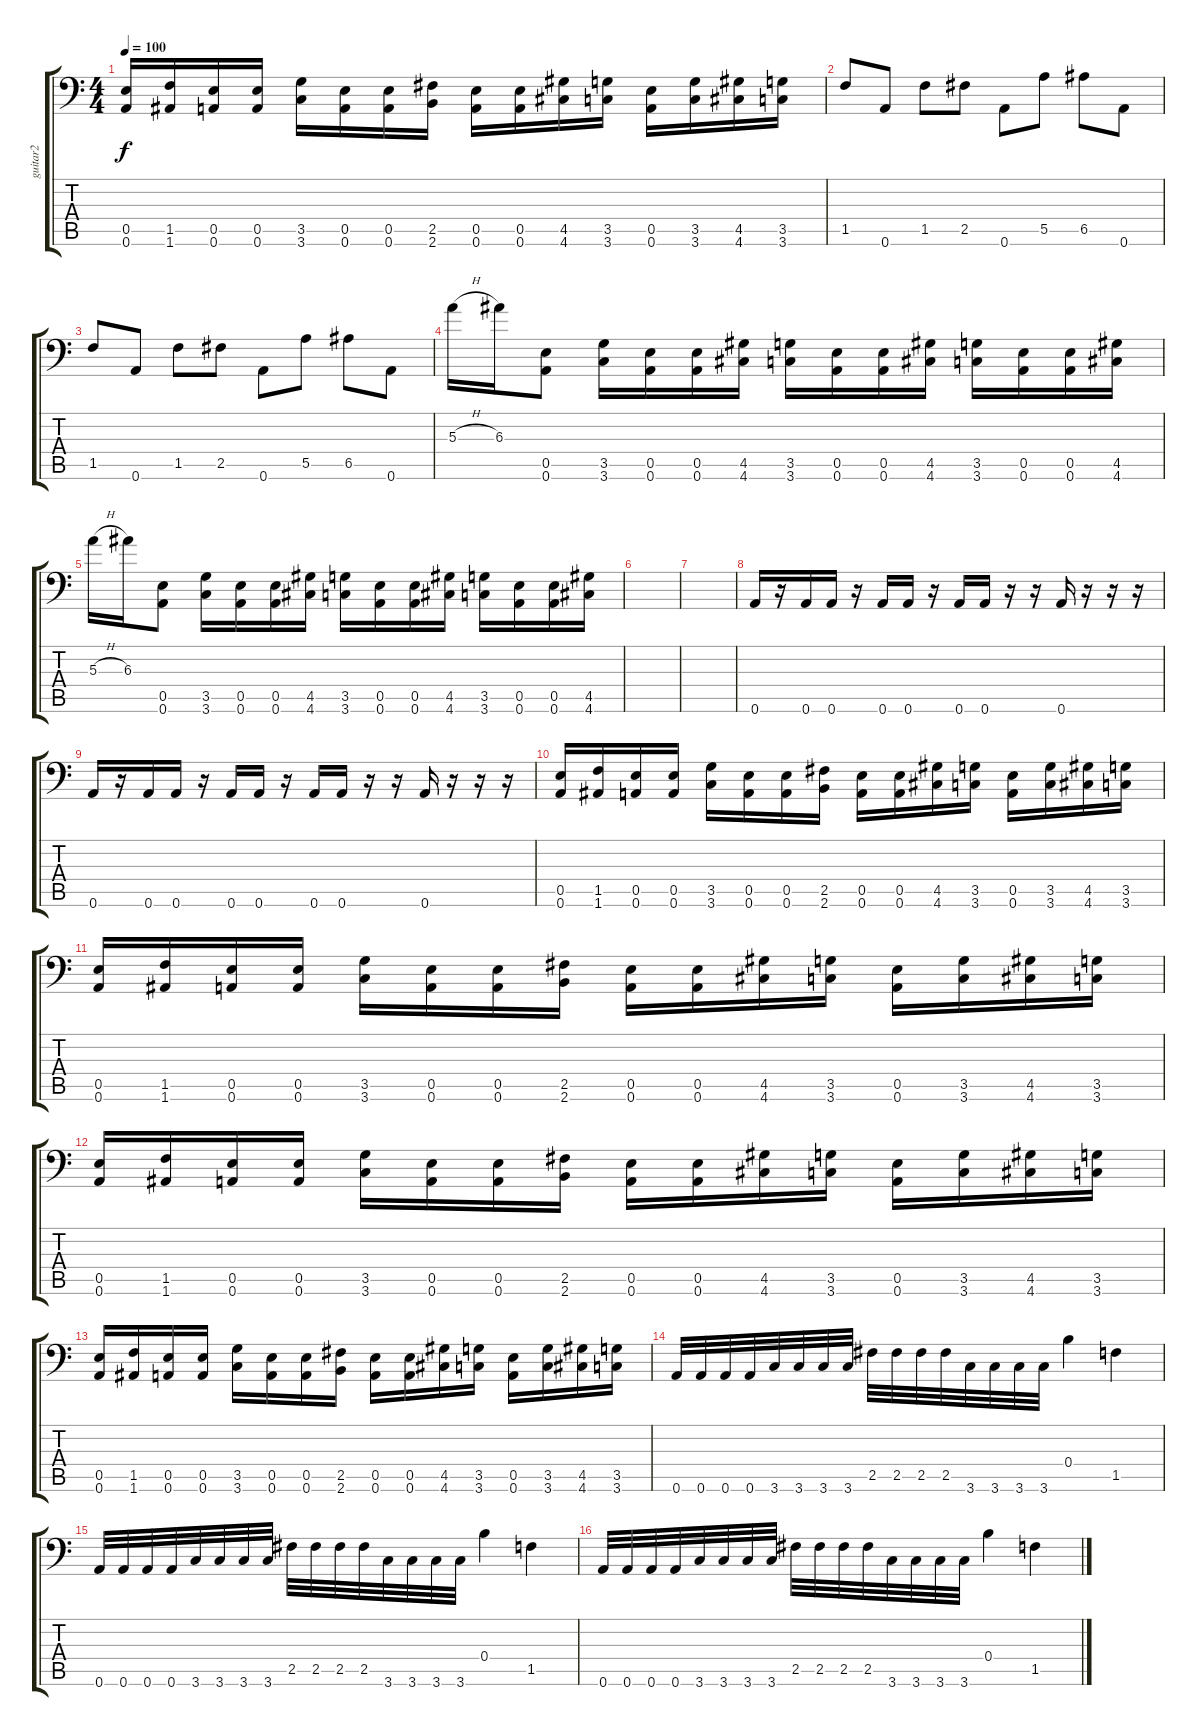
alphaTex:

\track ("guitar2" "guitar2") {instrument distortionguitar}
\staff {score tabs}
\tuning (Db4 Ab3 E3 B2 E2 A1) {hide}
\ts (4 4)
\tempo 100
\clef f4
\ks c
(0.5 0.6).16{dy f balance 8} (1.5 1.6).16 (0.5 0.6).16 (0.5 0.6).16 (3.5 3.6).16 (0.5 0.6).16 (0.5 0.6).16 (2.5 2.6).16 (0.5 0.6).16 (0.5 0.6).16 (4.5 4.6).16 (3.5 3.6).16 (0.5 0.6).16 (3.5 3.6).16 (4.5 4.6).16 (3.5 3.6).16 |
1.5.8 0.6.8 1.5.8 2.5.8 0.6.8 5.5.8 6.5.8 0.6.8 |
1.5.8 0.6.8 1.5.8 2.5.8 0.6.8 5.5.8 6.5.8 0.6.8 |
5.3{h}.16 6.3.16 (0.5 0.6).8 (3.5 3.6).16 (0.5 0.6).16 (0.5 0.6).16 (4.5 4.6).16 (3.5 3.6).16 (0.5 0.6).16 (0.5 0.6).16 (4.5 4.6).16 (3.5 3.6).16 (0.5 0.6).16 (0.5 0.6).16 (4.5 4.6).16 |
5.3{h}.16 6.3.16 (0.5 0.6).8 (3.5 3.6).16 (0.5 0.6).16 (0.5 0.6).16 (4.5 4.6).16 (3.5 3.6).16 (0.5 0.6).16 (0.5 0.6).16 (4.5 4.6).16 (3.5 3.6).16 (0.5 0.6).16 (0.5 0.6).16 (4.5 4.6).16 |
|
|
0.6.16{instrument electricguitarmuted} r.16{instrument distortionguitar} 0.6.16{instrument electricguitarmuted} 0.6.16 r.16{instrument distortionguitar} 0.6.16{instrument electricguitarmuted} 0.6.16 r.16{instrument distortionguitar} 0.6.16{instrument electricguitarmuted} 0.6.16 r.16{instrument distortionguitar} r.16 0.6.16{instrument electricguitarmuted} r.16{instrument distortionguitar} r.16 r.16 |
0.6.16{instrument electricguitarmuted} r.16{instrument distortionguitar} 0.6.16{instrument electricguitarmuted} 0.6.16 r.16{instrument distortionguitar} 0.6.16{instrument electricguitarmuted} 0.6.16 r.16{instrument distortionguitar} 0.6.16{instrument electricguitarmuted} 0.6.16 r.16{instrument distortionguitar} r.16 0.6.16{instrument electricguitarmuted} r.16{instrument distortionguitar} r.16 r.16 |
(0.5 0.6).16{balance 8} (1.5 1.6).16 (0.5 0.6).16 (0.5 0.6).16 (3.5 3.6).16 (0.5 0.6).16 (0.5 0.6).16 (2.5 2.6).16 (0.5 0.6).16 (0.5 0.6).16 (4.5 4.6).16 (3.5 3.6).16 (0.5 0.6).16 (3.5 3.6).16 (4.5 4.6).16 (3.5 3.6).16 |
(0.5 0.6).16{balance 8} (1.5 1.6).16 (0.5 0.6).16 (0.5 0.6).16 (3.5 3.6).16 (0.5 0.6).16 (0.5 0.6).16 (2.5 2.6).16 (0.5 0.6).16 (0.5 0.6).16 (4.5 4.6).16 (3.5 3.6).16 (0.5 0.6).16 (3.5 3.6).16 (4.5 4.6).16 (3.5 3.6).16 |
(0.5 0.6).16{balance 8} (1.5 1.6).16 (0.5 0.6).16 (0.5 0.6).16 (3.5 3.6).16 (0.5 0.6).16 (0.5 0.6).16 (2.5 2.6).16 (0.5 0.6).16 (0.5 0.6).16 (4.5 4.6).16 (3.5 3.6).16 (0.5 0.6).16 (3.5 3.6).16 (4.5 4.6).16 (3.5 3.6).16 |
(0.5 0.6).16{balance 8} (1.5 1.6).16 (0.5 0.6).16 (0.5 0.6).16 (3.5 3.6).16 (0.5 0.6).16 (0.5 0.6).16 (2.5 2.6).16 (0.5 0.6).16 (0.5 0.6).16 (4.5 4.6).16 (3.5 3.6).16 (0.5 0.6).16 (3.5 3.6).16 (4.5 4.6).16 (3.5 3.6).16 |
0.6.32 0.6.32 0.6.32 0.6.32 3.6.32 3.6.32 3.6.32 3.6.32 2.5.32 2.5.32 2.5.32 2.5.32 3.6.32 3.6.32 3.6.32 3.6.32 0.4.4 1.5.4 |
0.6.32 0.6.32 0.6.32 0.6.32 3.6.32 3.6.32 3.6.32 3.6.32 2.5.32 2.5.32 2.5.32 2.5.32 3.6.32 3.6.32 3.6.32 3.6.32 0.4.4 1.5.4 |
0.6.32 0.6.32 0.6.32 0.6.32 3.6.32 3.6.32 3.6.32 3.6.32 2.5.32 2.5.32 2.5.32 2.5.32 3.6.32 3.6.32 3.6.32 3.6.32 0.4.4 1.5.4
